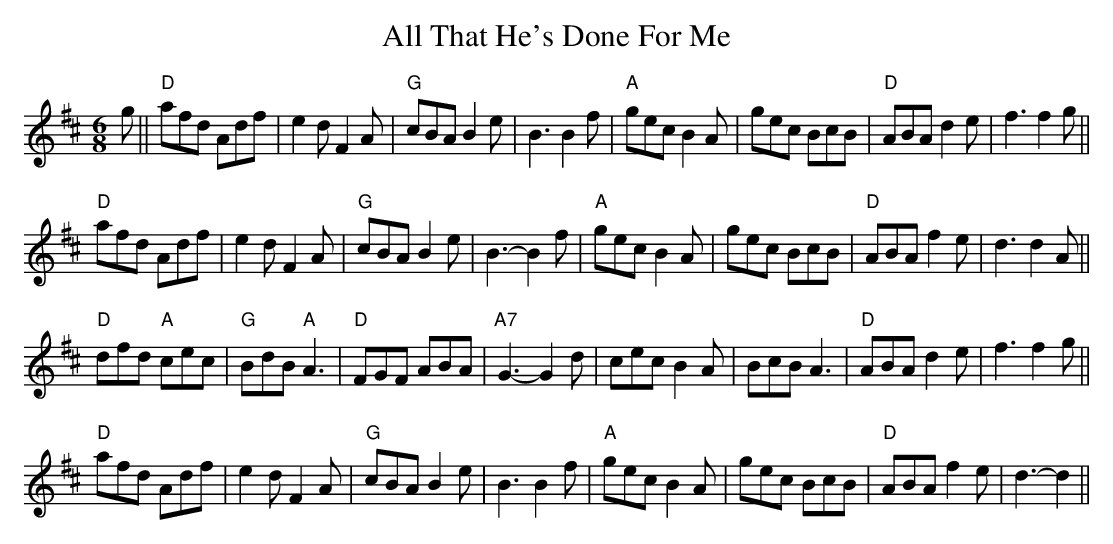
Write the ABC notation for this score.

X:1
T:All That He's Done For Me
M:6/8
L:1/8
K:D
g||"D"afd Adf|e2dF2A|"G"cBA B2e|B3B2f|"A"gecB2A|gec BcB|"D"ABAd2e|f3f2g||
"D"afd Adf|e2dF2A|"G"cBAB2e|B3-B2f|"A"gecB2A|gec BcB|"D"ABAf2e|d3d2A||
"D"dfd "A"cec|"G"BdB"A"A3|"D"FGF ABA|"A7"G3-G2d|cecB2A|BcBA3|"D"ABAd2e|f3f2g||
"D"afd Adf|e2dF2A|"G"cBAB2e|B3B2f|"A"gecB2A|gec BcB|"D"ABAf2e|d3-d2||
